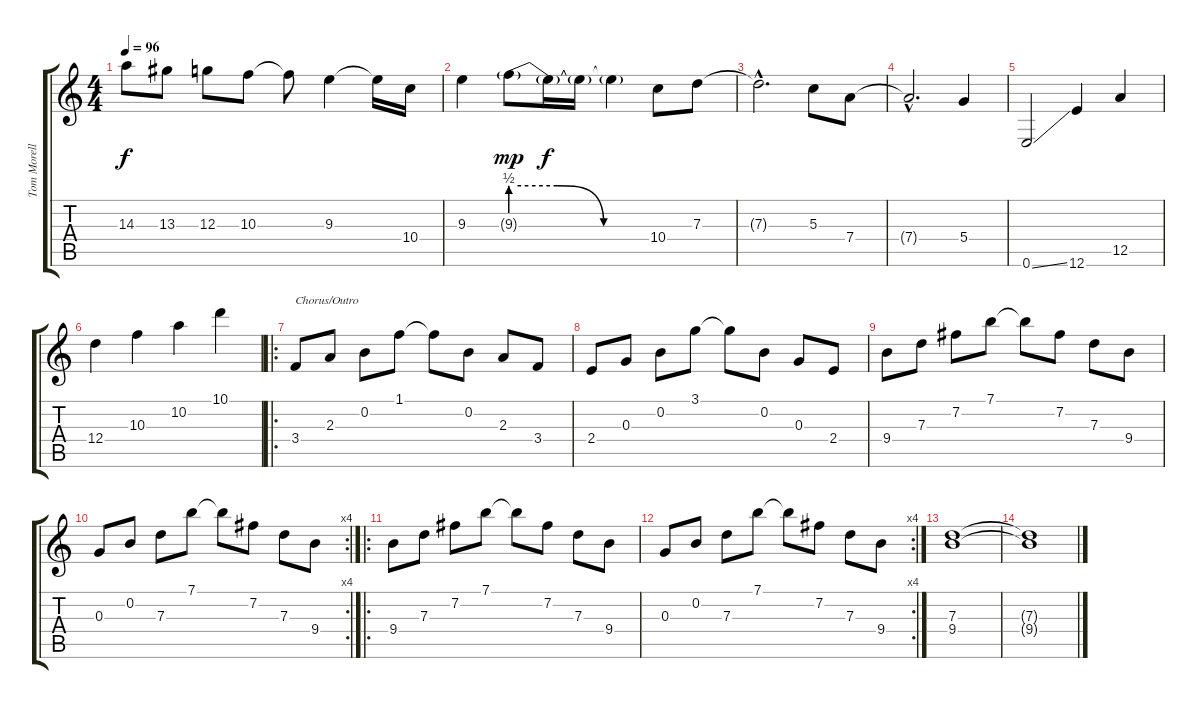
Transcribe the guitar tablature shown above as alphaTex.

\track ("Tom Morello" "Tom Morell") {instrument electricguitarclean}
\staff {score tabs}
\tuning (E4 B3 G3 D3 A2 E2) {hide}
\ts (4 4)
\tempo 96
\clef g2
\ks c
14.3.8{dy f} 13.3.8 12.3.8 10.3.8 10.3{t}.8 9.3.4 9.3{t}.16 10.4.16 |
9.3.4 9.3{be (custom 0 2 20 2 40 0 60 0) g}.8{dy mp} 9.3{t}.16{dy f} 9.3{t}.16 9.3{t}.4 10.4.8 7.3.8 |
7.3{hac t}.2{d} 5.3.8 7.4.8 |
7.4{hac t}.2{d} 5.4.4 |
0.6{ss}.2 12.6.4 12.5.4 |
12.4.4 10.3.4 10.2.4 10.1.4 |
\ro
3.4.8{txt "Chorus/Outro"} 2.3.8 0.2.8 1.1.8 1.1{t}.8 0.2.8 2.3.8 3.4.8 |
2.4.8 0.3.8 0.2.8 3.1.8 3.1{t}.8 0.2.8 0.3.8 2.4.8 |
9.4.8 7.3.8 7.2.8 7.1.8 7.1{t}.8 7.2.8 7.3.8 9.4.8 |
\rc 4
0.3.8 0.2.8 7.3.8 7.1.8 7.1{t}.8 7.2.8 7.3.8 9.4.8 |
\ro
9.4.8 7.3.8 7.2.8 7.1.8 7.1{t}.8 7.2.8 7.3.8 9.4.8 |
\rc 4
0.3.8 0.2.8 7.3.8 7.1.8 7.1{t}.8 7.2.8 7.3.8 9.4.8 |
(7.3 9.4).1 |
(7.3{t} 9.4{t}).1
